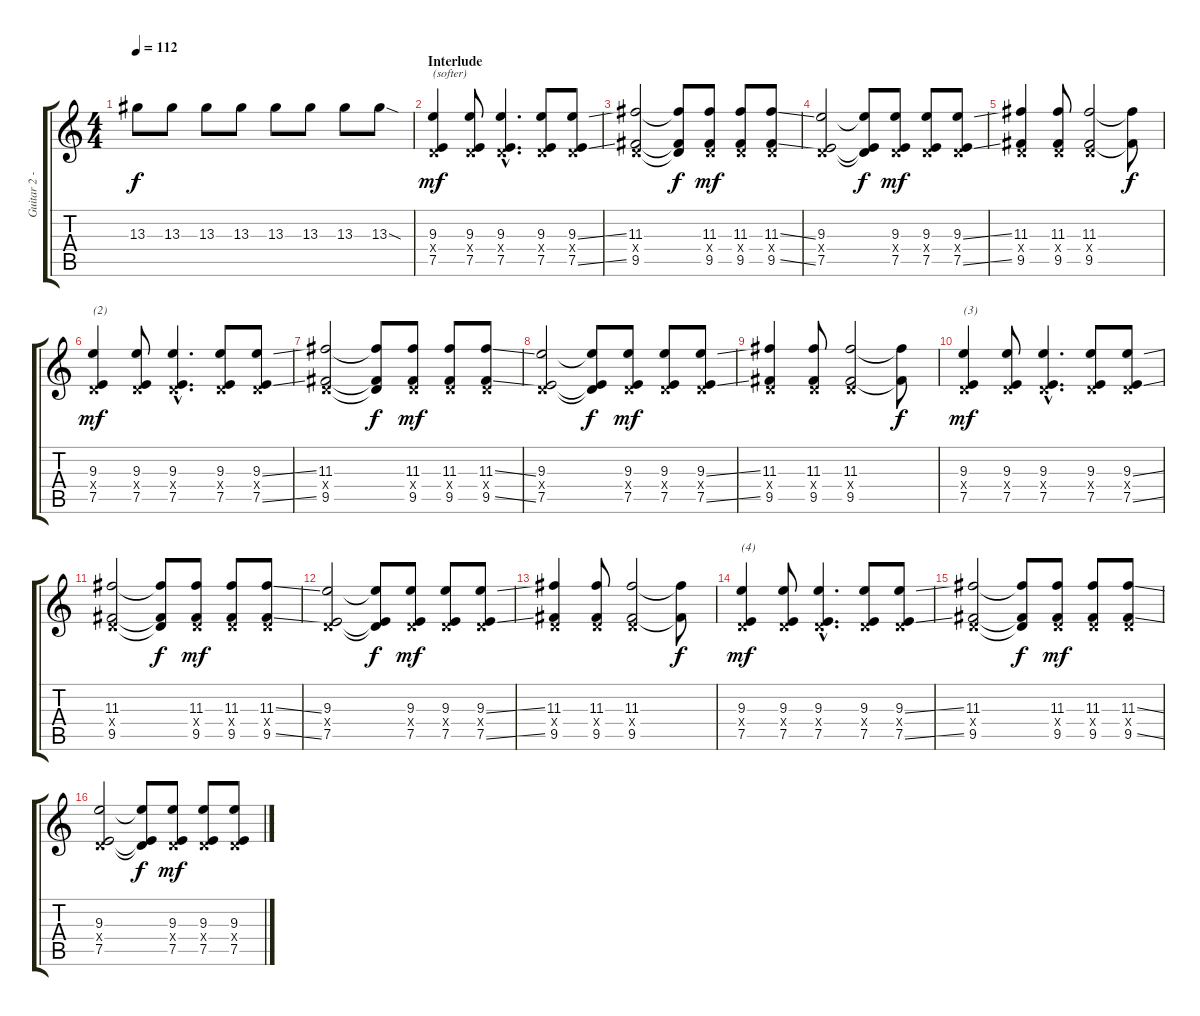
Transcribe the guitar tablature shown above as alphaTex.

\track ("Guitar 2 - right" "Guitar 2 -") {instrument overdrivenguitar}
\staff {score tabs}
\tuning (E4 B3 G3 D3 A2 E2) {hide}
\ts (4 4)
\tempo 112
\clef g2
\ks c
13.3.8{dy f} 13.3.8 13.3.8 13.3.8 13.3.8 13.3.8 13.3.8 13.3{sod}.8 |
\section ("" "Interlude")
(9.3 0.4{x} 7.5).4{txt "(softer)" dy mf} (9.3 0.4{x} 7.5).8 (9.3{hac} 0.4{hac x} 7.5{hac}).4{d} (9.3 0.4{x} 7.5).8 (9.3{ss} 0.4{x} 7.5{ss}).8 |
(11.3 0.4{x} 9.5).2 (11.3{t} 0.4{t} 9.5{t}).8{dy f} (11.3 0.4{x} 9.5).8{dy mf} (11.3 0.4{x} 9.5).8 (11.3{ss} 0.4{x} 9.5{ss}).8 |
(9.3 0.4{x} 7.5).2 (9.3{t} 0.4{t} 7.5{t}).8{dy f} (9.3 0.4{x} 7.5).8{dy mf} (9.3 0.4{x} 7.5).8 (9.3{ss} 0.4{x} 7.5{ss}).8 |
(11.3 0.4{x} 9.5).4 (11.3 0.4{x} 9.5).8 (11.3 0.4{x} 9.5).2 (11.3{t} 9.5{t}).8{dy f} |
(9.3 0.4{x} 7.5).4{txt "(2)" dy mf} (9.3 0.4{x} 7.5).8 (9.3{hac} 0.4{hac x} 7.5{hac}).4{d} (9.3 0.4{x} 7.5).8 (9.3{ss} 0.4{x} 7.5{ss}).8 |
(11.3 0.4{x} 9.5).2 (11.3{t} 0.4{t} 9.5{t}).8{dy f} (11.3 0.4{x} 9.5).8{dy mf} (11.3 0.4{x} 9.5).8 (11.3{ss} 0.4{x} 9.5{ss}).8 |
(9.3 0.4{x} 7.5).2 (9.3{t} 0.4{t} 7.5{t}).8{dy f} (9.3 0.4{x} 7.5).8{dy mf} (9.3 0.4{x} 7.5).8 (9.3{ss} 0.4{x} 7.5{ss}).8 |
(11.3 0.4{x} 9.5).4 (11.3 0.4{x} 9.5).8 (11.3 0.4{x} 9.5).2 (11.3{t} 9.5{t}).8{dy f} |
(9.3 0.4{x} 7.5).4{txt "(3)" dy mf} (9.3 0.4{x} 7.5).8 (9.3{hac} 0.4{hac x} 7.5{hac}).4{d} (9.3 0.4{x} 7.5).8 (9.3{ss} 0.4{x} 7.5{ss}).8 |
(11.3 0.4{x} 9.5).2 (11.3{t} 0.4{t} 9.5{t}).8{dy f} (11.3 0.4{x} 9.5).8{dy mf} (11.3 0.4{x} 9.5).8 (11.3{ss} 0.4{x} 9.5{ss}).8 |
(9.3 0.4{x} 7.5).2 (9.3{t} 0.4{t} 7.5{t}).8{dy f} (9.3 0.4{x} 7.5).8{dy mf} (9.3 0.4{x} 7.5).8 (9.3{ss} 0.4{x} 7.5{ss}).8 |
(11.3 0.4{x} 9.5).4 (11.3 0.4{x} 9.5).8 (11.3 0.4{x} 9.5).2 (11.3{t} 9.5{t}).8{dy f} |
(9.3 0.4{x} 7.5).4{txt "(4)" dy mf} (9.3 0.4{x} 7.5).8 (9.3{hac} 0.4{hac x} 7.5{hac}).4{d} (9.3 0.4{x} 7.5).8 (9.3{ss} 0.4{x} 7.5{ss}).8 |
(11.3 0.4{x} 9.5).2 (11.3{t} 0.4{t} 9.5{t}).8{dy f} (11.3 0.4{x} 9.5).8{dy mf} (11.3 0.4{x} 9.5).8 (11.3{ss} 0.4{x} 9.5{ss}).8 |
(9.3 0.4{x} 7.5).2 (9.3{t} 0.4{t} 7.5{t}).8{dy f} (9.3 0.4{x} 7.5).8{dy mf} (9.3 0.4{x} 7.5).8 (9.3{ss} 0.4{x} 7.5{ss}).8
